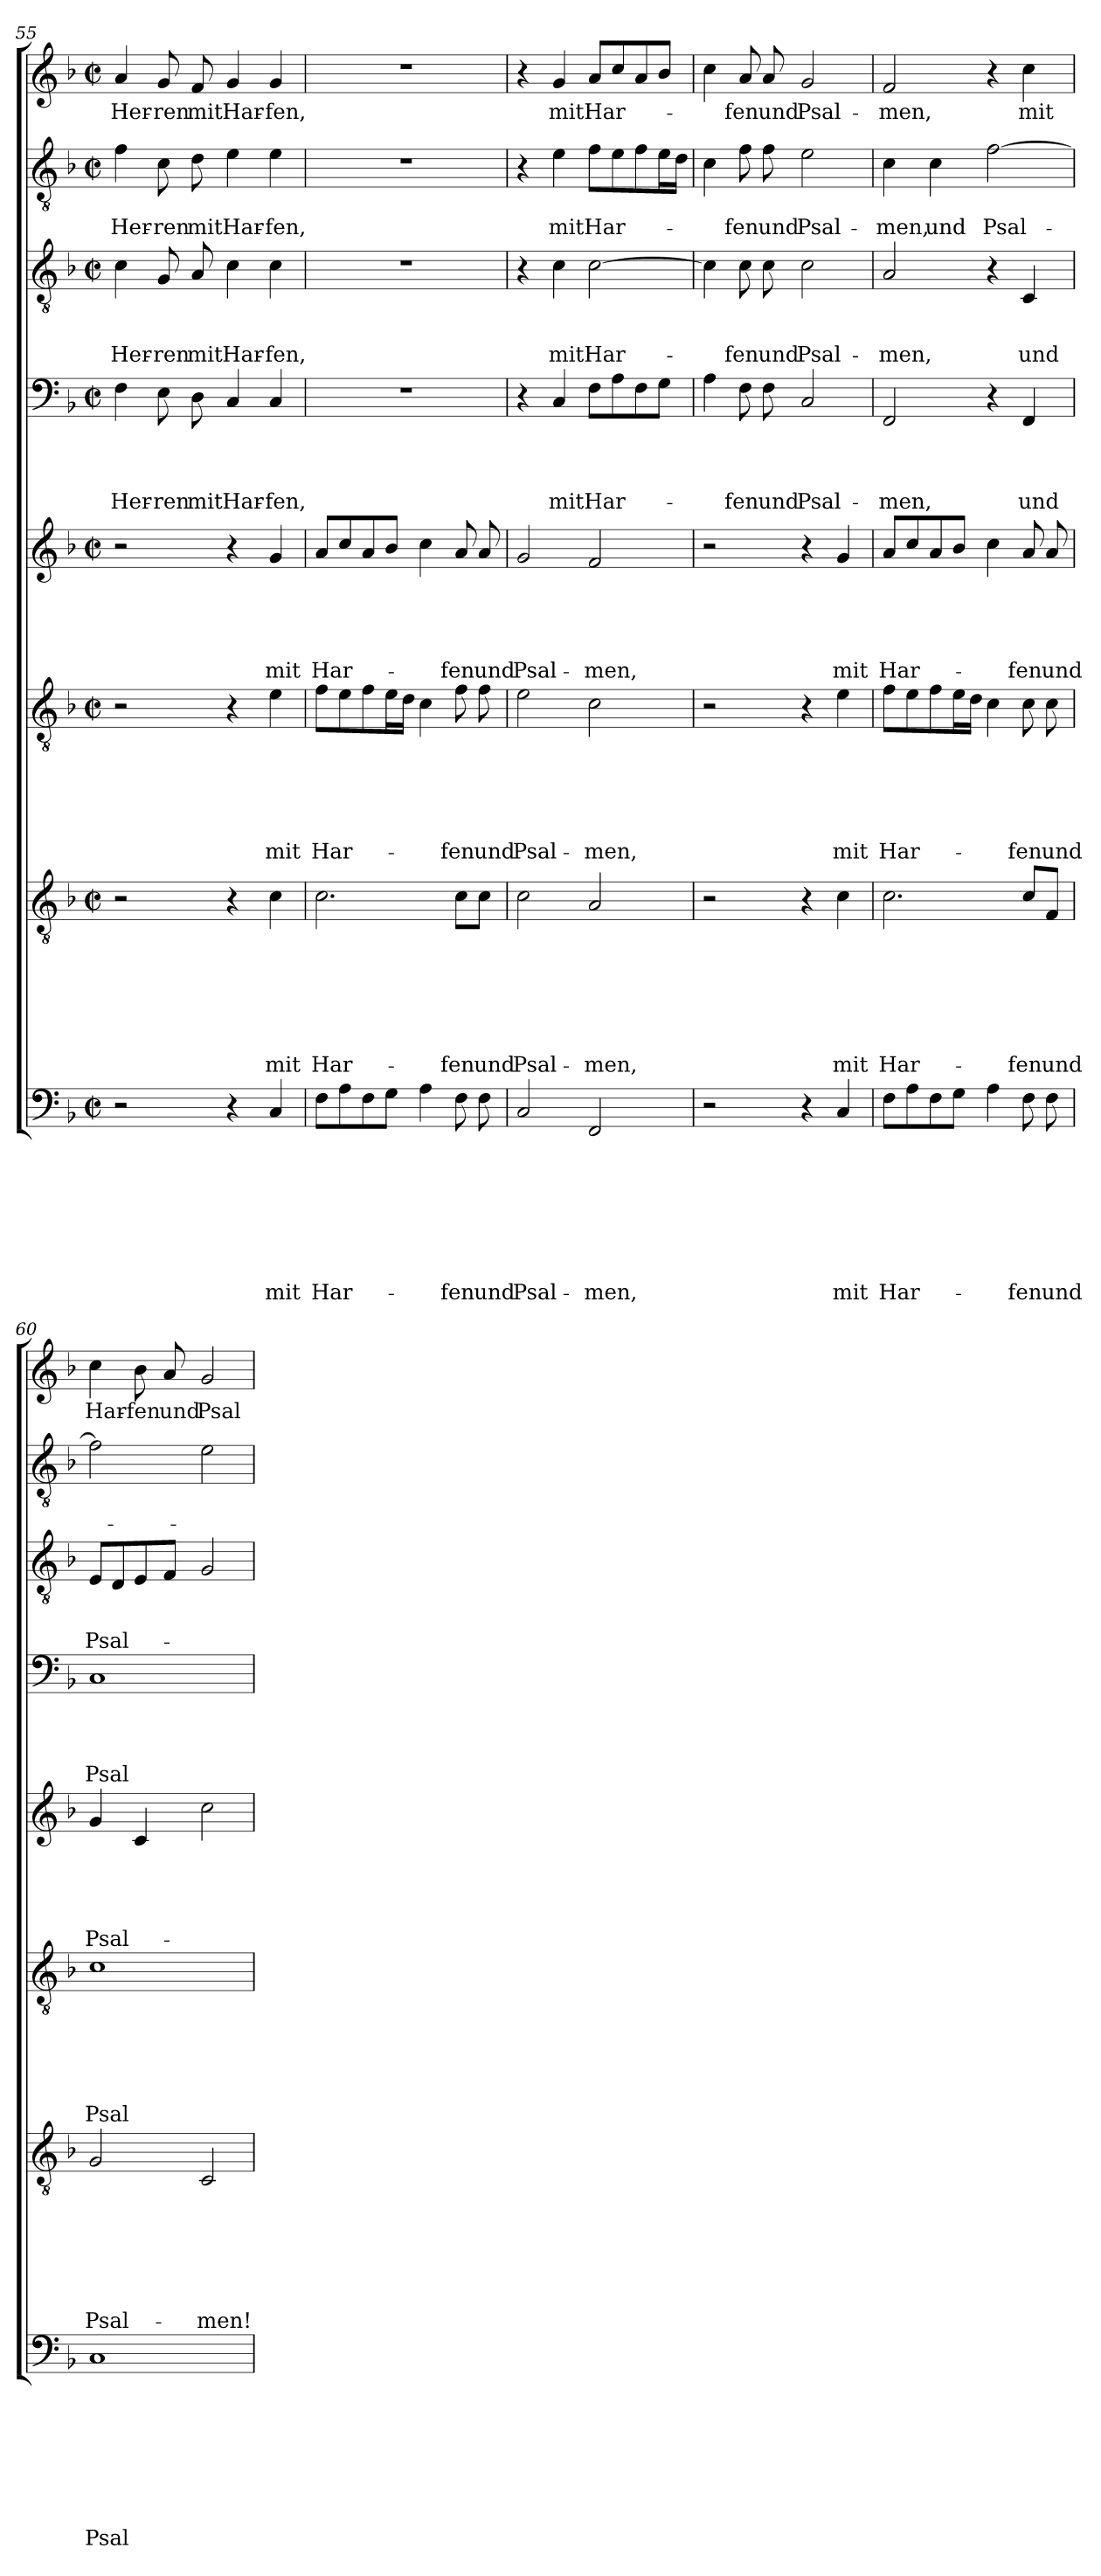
**kern	**text	**text	**text	**text	**text	**text	**text	**text	**kern	**text	**text	**text	**text	**text	**text	**text	**kern	**text	**text	**text	**text	**text	**text	**kern	**text	**text	**text	**text	**text	**kern	**text	**text	**text	**text	**kern	**text	**text	**text	**kern	**text	**text	**kern	**text
*part8	*part8	*part8	*part8	*part8	*part8	*part8	*part8	*part8	*part7	*part7	*part7	*part7	*part7	*part7	*part7	*part7	*part6	*part6	*part6	*part6	*part6	*part6	*part6	*part5	*part5	*part5	*part5	*part5	*part5	*part4	*part4	*part4	*part4	*part4	*part3	*part3	*part3	*part3	*part2	*part2	*part2	*part1	*part1
*staff8	*staff8	*staff8	*staff8	*staff8	*staff8	*staff8	*staff8	*staff8	*staff7	*staff7	*staff7	*staff7	*staff7	*staff7	*staff7	*staff7	*staff6	*staff6	*staff6	*staff6	*staff6	*staff6	*staff6	*staff5	*staff5	*staff5	*staff5	*staff5	*staff5	*staff4	*staff4	*staff4	*staff4	*staff4	*staff3	*staff3	*staff3	*staff3	*staff2	*staff2	*staff2	*staff1	*staff1
!!LO:PB:g=z
*clefF4	*	*	*	*	*	*	*	*	*clefGv2	*	*	*	*	*	*	*	*clefGv2	*	*	*	*	*	*	*clefG2	*	*	*	*	*	*clefF4	*	*	*	*	*clefGv2	*	*	*	*clefGv2	*	*	*clefG2	*
*k[b-]	*	*	*	*	*	*	*	*	*k[b-]	*	*	*	*	*	*	*	*k[b-]	*	*	*	*	*	*	*k[b-]	*	*	*	*	*	*k[b-]	*	*	*	*	*k[b-]	*	*	*	*k[b-]	*	*	*k[b-]	*
*F:	*	*	*	*	*	*	*	*	*F:	*	*	*	*	*	*	*	*F:	*	*	*	*	*	*	*F:	*	*	*	*	*	*F:	*	*	*	*	*F:	*	*	*	*F:	*	*	*F:	*
*M2/2	*	*	*	*	*	*	*	*	*M2/2	*	*	*	*	*	*	*	*M2/2	*	*	*	*	*	*	*M2/2	*	*	*	*	*	*M2/2	*	*	*	*	*M2/2	*	*	*	*M2/2	*	*	*M2/2	*
*met(c|)	*	*	*	*	*	*	*	*	*met(c|)	*	*	*	*	*	*	*	*met(c|)	*	*	*	*	*	*	*met(c|)	*	*	*	*	*	*met(c|)	*	*	*	*	*met(c|)	*	*	*	*met(c|)	*	*	*met(c|)	*
=55	=55	=55	=55	=55	=55	=55	=55	=55	=55	=55	=55	=55	=55	=55	=55	=55	=55	=55	=55	=55	=55	=55	=55	=55	=55	=55	=55	=55	=55	=55	=55	=55	=55	=55	=55	=55	=55	=55	=55	=55	=55	=55	=55
!	!	!	!	!	!	!	!	!	!	!	!	!	!	!	!	!	!	!	!	!	!	!	!	!	!	!	!	!	!	!	!	!	!	!LO:LY:b	!	!	!	!LO:LY:b	!	!	!LO:LY:b	!	!LO:LY:b
2r	.	.	.	.	.	.	.	.	2r	.	.	.	.	.	.	.	2r	.	.	.	.	.	.	2r	.	.	.	.	.	4F\	.	.	.	Her-	4c\	.	.	Her-	4f\	.	Her-	4a/	Her-
!	!	!	!	!	!	!	!	!	!	!	!	!	!	!	!	!	!	!	!	!	!	!	!	!	!	!	!	!	!	!	!	!	!	!LO:LY:b	!	!	!	!LO:LY:b	!	!	!LO:LY:b	!	!LO:LY:b
.	.	.	.	.	.	.	.	.	.	.	.	.	.	.	.	.	.	.	.	.	.	.	.	.	.	.	.	.	.	8E\	.	.	.	-ren	8G/	.	.	-ren	8c\	.	-ren	8g/	-ren
!	!	!	!	!	!	!	!	!	!	!	!	!	!	!	!	!	!	!	!	!	!	!	!	!	!	!	!	!	!	!	!	!	!	!LO:LY:b	!	!	!	!LO:LY:b	!	!	!LO:LY:b	!	!LO:LY:b
.	.	.	.	.	.	.	.	.	.	.	.	.	.	.	.	.	.	.	.	.	.	.	.	.	.	.	.	.	.	8D\	.	.	.	mit	8A/	.	.	mit	8d\	.	mit	8f/	mit
!	!	!	!	!	!	!	!	!	!	!	!	!	!	!	!	!	!	!	!	!	!	!	!	!	!	!	!	!	!	!	!	!	!	!LO:LY:b	!	!	!	!LO:LY:b	!	!	!LO:LY:b	!	!LO:LY:b
4r	.	.	.	.	.	.	.	.	4r	.	.	.	.	.	.	.	4r	.	.	.	.	.	.	4r	.	.	.	.	.	4C/	.	.	.	Har-	4c\	.	.	Har-	4e\	.	Har-	4g/	Har-
!	!	!	!	!	!	!	!	!LO:LY:b	!	!	!	!	!	!	!	!LO:LY:b	!	!	!	!	!	!	!LO:LY:b	!	!	!	!	!	!LO:LY:b	!	!	!	!	!LO:LY:b	!	!	!	!LO:LY:b	!	!	!LO:LY:b	!	!LO:LY:b
4C/	.	.	.	.	.	.	.	mit	4c\	.	.	.	.	.	.	mit	4e\	.	.	.	.	.	mit	4g/	.	.	.	.	mit	4C/	.	.	.	-fen,	4c\	.	.	-fen,	4e\	.	-fen,	4g/	-fen,
=56	=56	=56	=56	=56	=56	=56	=56	=56	=56	=56	=56	=56	=56	=56	=56	=56	=56	=56	=56	=56	=56	=56	=56	=56	=56	=56	=56	=56	=56	=56	=56	=56	=56	=56	=56	=56	=56	=56	=56	=56	=56	=56	=56
!	!	!	!	!	!	!	!	!LO:LY:b	!	!	!	!	!	!	!	!LO:LY:b	!	!	!	!	!	!	!LO:LY:b	!	!	!	!	!	!LO:LY:b	!	!	!	!	!	!	!	!	!	!	!	!	!	!
8F\L	.	.	.	.	.	.	.	Har-	2.c\	.	.	.	.	.	.	Har-	8f\L	.	.	.	.	.	Har-	8a/L	.	.	.	.	Har-	1r	.	.	.	.	1r	.	.	.	1r	.	.	1r	.
8A\	.	.	.	.	.	.	.	.	.	.	.	.	.	.	.	.	8e\	.	.	.	.	.	.	8cc/	.	.	.	.	.	.	.	.	.	.	.	.	.	.	.	.	.	.	.
8F\	.	.	.	.	.	.	.	.	.	.	.	.	.	.	.	.	8f\	.	.	.	.	.	.	8a/	.	.	.	.	.	.	.	.	.	.	.	.	.	.	.	.	.	.	.
8G\J	.	.	.	.	.	.	.	.	.	.	.	.	.	.	.	.	16e\L	.	.	.	.	.	.	8b-/J	.	.	.	.	.	.	.	.	.	.	.	.	.	.	.	.	.	.	.
.	.	.	.	.	.	.	.	.	.	.	.	.	.	.	.	.	16d\JJ	.	.	.	.	.	.	.	.	.	.	.	.	.	.	.	.	.	.	.	.	.	.	.	.	.	.
4A\	.	.	.	.	.	.	.	.	.	.	.	.	.	.	.	.	4c\	.	.	.	.	.	.	4cc\	.	.	.	.	.	.	.	.	.	.	.	.	.	.	.	.	.	.	.
!	!	!	!	!	!	!	!	!LO:LY:b	!	!	!	!	!	!	!	!LO:LY:b	!	!	!	!	!	!	!LO:LY:b	!	!	!	!	!	!LO:LY:b	!	!	!	!	!	!	!	!	!	!	!	!	!	!
8F\	.	.	.	.	.	.	.	-fen	8c\L	.	.	.	.	.	.	-fen	8f\	.	.	.	.	.	-fen	8a/	.	.	.	.	-fen	.	.	.	.	.	.	.	.	.	.	.	.	.	.
!	!	!	!	!	!	!	!	!LO:LY:b	!	!	!	!	!	!	!	!LO:LY:b	!	!	!	!	!	!	!LO:LY:b	!	!	!	!	!	!LO:LY:b	!	!	!	!	!	!	!	!	!	!	!	!	!	!
8F\	.	.	.	.	.	.	.	und	8c\J	.	.	.	.	.	.	und	8f\	.	.	.	.	.	und	8a/	.	.	.	.	und	.	.	.	.	.	.	.	.	.	.	.	.	.	.
=57	=57	=57	=57	=57	=57	=57	=57	=57	=57	=57	=57	=57	=57	=57	=57	=57	=57	=57	=57	=57	=57	=57	=57	=57	=57	=57	=57	=57	=57	=57	=57	=57	=57	=57	=57	=57	=57	=57	=57	=57	=57	=57	=57
!	!	!	!	!	!	!	!	!LO:LY:b	!	!	!	!	!	!	!	!LO:LY:b	!	!	!	!	!	!	!LO:LY:b	!	!	!	!	!	!LO:LY:b	!	!	!	!	!	!	!	!	!	!	!	!	!	!
2C/	.	.	.	.	.	.	.	Psal-	2c\	.	.	.	.	.	.	Psal-	2e\	.	.	.	.	.	Psal-	2g/	.	.	.	.	Psal-	4r	.	.	.	.	4r	.	.	.	4r	.	.	4r	.
!	!	!	!	!	!	!	!	!	!	!	!	!	!	!	!	!	!	!	!	!	!	!	!	!	!	!	!	!	!	!	!	!	!	!LO:LY:b	!	!	!	!LO:LY:b	!	!	!LO:LY:b	!	!LO:LY:b
.	.	.	.	.	.	.	.	.	.	.	.	.	.	.	.	.	.	.	.	.	.	.	.	.	.	.	.	.	.	4C/	.	.	.	mit	4c\	.	.	mit	4e\	.	mit	4g/	mit
!	!	!	!	!	!	!	!	!LO:LY:b	!	!	!	!	!	!	!	!LO:LY:b	!	!	!	!	!	!	!LO:LY:b	!	!	!	!	!	!LO:LY:b	!	!	!	!	!LO:LY:b	!	!	!	!LO:LY:b	!	!	!LO:LY:b	!	!LO:LY:b
2FF/	.	.	.	.	.	.	.	-men,	2A/	.	.	.	.	.	.	-men,	2c\	.	.	.	.	.	-men,	2f/	.	.	.	.	-men,	8F\L	.	.	.	Har-	[2c\	.	.	Har-	8f\L	.	Har-	8a/L	Har-
.	.	.	.	.	.	.	.	.	.	.	.	.	.	.	.	.	.	.	.	.	.	.	.	.	.	.	.	.	.	8A\	.	.	.	.	.	.	.	.	8e\	.	.	8cc/	.
.	.	.	.	.	.	.	.	.	.	.	.	.	.	.	.	.	.	.	.	.	.	.	.	.	.	.	.	.	.	8F\	.	.	.	.	.	.	.	.	8f\	.	.	8a/	.
.	.	.	.	.	.	.	.	.	.	.	.	.	.	.	.	.	.	.	.	.	.	.	.	.	.	.	.	.	.	8G\J	.	.	.	.	.	.	.	.	16e\L	.	.	8b-/J	.
.	.	.	.	.	.	.	.	.	.	.	.	.	.	.	.	.	.	.	.	.	.	.	.	.	.	.	.	.	.	.	.	.	.	.	.	.	.	.	16d\JJ	.	.	.	.
=58	=58	=58	=58	=58	=58	=58	=58	=58	=58	=58	=58	=58	=58	=58	=58	=58	=58	=58	=58	=58	=58	=58	=58	=58	=58	=58	=58	=58	=58	=58	=58	=58	=58	=58	=58	=58	=58	=58	=58	=58	=58	=58	=58
2r	.	.	.	.	.	.	.	.	2r	.	.	.	.	.	.	.	2r	.	.	.	.	.	.	2r	.	.	.	.	.	4A\	.	.	.	.	4c\]	.	.	.	4c\	.	.	4cc\	.
!	!	!	!	!	!	!	!	!	!	!	!	!	!	!	!	!	!	!	!	!	!	!	!	!	!	!	!	!	!	!	!	!	!	!LO:LY:b	!	!	!	!LO:LY:b	!	!	!LO:LY:b	!	!LO:LY:b
.	.	.	.	.	.	.	.	.	.	.	.	.	.	.	.	.	.	.	.	.	.	.	.	.	.	.	.	.	.	8F\	.	.	.	-fen	8c\	.	.	-fen	8f\	.	-fen	8a/	-fen
!	!	!	!	!	!	!	!	!	!	!	!	!	!	!	!	!	!	!	!	!	!	!	!	!	!	!	!	!	!	!	!	!	!	!LO:LY:b	!	!	!	!LO:LY:b	!	!	!LO:LY:b	!	!LO:LY:b
.	.	.	.	.	.	.	.	.	.	.	.	.	.	.	.	.	.	.	.	.	.	.	.	.	.	.	.	.	.	8F\	.	.	.	und	8c\	.	.	und	8f\	.	und	8a/	und
!	!	!	!	!	!	!	!	!	!	!	!	!	!	!	!	!	!	!	!	!	!	!	!	!	!	!	!	!	!	!	!	!	!	!LO:LY:b	!	!	!	!LO:LY:b	!	!	!LO:LY:b	!	!LO:LY:b
4r	.	.	.	.	.	.	.	.	4r	.	.	.	.	.	.	.	4r	.	.	.	.	.	.	4r	.	.	.	.	.	2C/	.	.	.	Psal-	2c\	.	.	Psal-	2e\	.	Psal-	2g/	Psal-
!	!	!	!	!	!	!	!	!LO:LY:b	!	!	!	!	!	!	!	!LO:LY:b	!	!	!	!	!	!	!LO:LY:b	!	!	!	!	!	!LO:LY:b	!	!	!	!	!	!	!	!	!	!	!	!	!	!
4C/	.	.	.	.	.	.	.	mit	4c\	.	.	.	.	.	.	mit	4e\	.	.	.	.	.	mit	4g/	.	.	.	.	mit	.	.	.	.	.	.	.	.	.	.	.	.	.	.
=59	=59	=59	=59	=59	=59	=59	=59	=59	=59	=59	=59	=59	=59	=59	=59	=59	=59	=59	=59	=59	=59	=59	=59	=59	=59	=59	=59	=59	=59	=59	=59	=59	=59	=59	=59	=59	=59	=59	=59	=59	=59	=59	=59
!	!	!	!	!	!	!	!	!LO:LY:b	!	!	!	!	!	!	!	!LO:LY:b	!	!	!	!	!	!	!LO:LY:b	!	!	!	!	!	!LO:LY:b	!	!	!	!	!LO:LY:b	!	!	!	!LO:LY:b	!	!	!LO:LY:b	!	!LO:LY:b
8F\L	.	.	.	.	.	.	.	Har-	2.c\	.	.	.	.	.	.	Har-	8f\L	.	.	.	.	.	Har-	8a/L	.	.	.	.	Har-	2FF/	.	.	.	-men,	2A/	.	.	-men,	4c\	.	-men,	2f/	-men,
8A\	.	.	.	.	.	.	.	.	.	.	.	.	.	.	.	.	8e\	.	.	.	.	.	.	8cc/	.	.	.	.	.	.	.	.	.	.	.	.	.	.	.	.	.	.	.
!	!	!	!	!	!	!	!	!	!	!	!	!	!	!	!	!	!	!	!	!	!	!	!	!	!	!	!	!	!	!	!	!	!	!	!	!	!	!	!	!	!LO:LY:b	!	!
8F\	.	.	.	.	.	.	.	.	.	.	.	.	.	.	.	.	8f\	.	.	.	.	.	.	8a/	.	.	.	.	.	.	.	.	.	.	.	.	.	.	4c\	.	und	.	.
8G\J	.	.	.	.	.	.	.	.	.	.	.	.	.	.	.	.	16e\L	.	.	.	.	.	.	8b-/J	.	.	.	.	.	.	.	.	.	.	.	.	.	.	.	.	.	.	.
.	.	.	.	.	.	.	.	.	.	.	.	.	.	.	.	.	16d\JJ	.	.	.	.	.	.	.	.	.	.	.	.	.	.	.	.	.	.	.	.	.	.	.	.	.	.
!	!	!	!	!	!	!	!	!	!	!	!	!	!	!	!	!	!	!	!	!	!	!	!	!	!	!	!	!	!	!	!	!	!	!	!	!	!	!	!	!	!LO:LY:b	!	!
4A\	.	.	.	.	.	.	.	.	.	.	.	.	.	.	.	.	4c\	.	.	.	.	.	.	4cc\	.	.	.	.	.	4r	.	.	.	.	4r	.	.	.	[2f\	.	Psal-	4r	.
!	!	!	!	!	!	!	!	!LO:LY:b	!	!	!	!	!	!	!	!LO:LY:b	!	!	!	!	!	!	!LO:LY:b	!	!	!	!	!	!LO:LY:b	!	!	!	!	!LO:LY:b	!	!	!	!LO:LY:b	!	!	!	!	!LO:LY:b
8F\	.	.	.	.	.	.	.	-fen	8c/L	.	.	.	.	.	.	-fen	8c\	.	.	.	.	.	-fen	8a/	.	.	.	.	-fen	4FF/	.	.	.	und	4C/	.	.	und	.	.	.	4cc\	mit
!	!	!	!	!	!	!	!	!LO:LY:b	!	!	!	!	!	!	!	!LO:LY:b	!	!	!	!	!	!	!LO:LY:b	!	!	!	!	!	!LO:LY:b	!	!	!	!	!	!	!	!	!	!	!	!	!	!
8F\	.	.	.	.	.	.	.	und	8F/J	.	.	.	.	.	.	und	8c\	.	.	.	.	.	und	8a/	.	.	.	.	und	.	.	.	.	.	.	.	.	.	.	.	.	.	.
!!LO:LB:g=z
=60	=60	=60	=60	=60	=60	=60	=60	=60	=60	=60	=60	=60	=60	=60	=60	=60	=60	=60	=60	=60	=60	=60	=60	=60	=60	=60	=60	=60	=60	=60	=60	=60	=60	=60	=60	=60	=60	=60	=60	=60	=60	=60	=60
!	!	!	!	!	!	!	!	!LO:LY:b	!	!	!	!	!	!	!	!LO:LY:b	!	!	!	!	!	!	!LO:LY:b	!	!	!	!	!	!LO:LY:b	!	!	!	!	!LO:LY:b	!	!	!	!LO:LY:b	!	!	!	!	!LO:LY:b
1C	.	.	.	.	.	.	.	Psal-	2G/	.	.	.	.	.	.	Psal-	1c	.	.	.	.	.	Psal-	4g/	.	.	.	.	Psal-	1C	.	.	.	Psal-	8E/L	.	.	Psal-	2f\]	.	.	4cc\	Har-
.	.	.	.	.	.	.	.	.	.	.	.	.	.	.	.	.	.	.	.	.	.	.	.	.	.	.	.	.	.	.	.	.	.	.	8D/	.	.	.	.	.	.	.	.
!	!	!	!	!	!	!	!	!	!	!	!	!	!	!	!	!	!	!	!	!	!	!	!	!	!	!	!	!	!	!	!	!	!	!	!	!	!	!	!	!	!	!	!LO:LY:b
.	.	.	.	.	.	.	.	.	.	.	.	.	.	.	.	.	.	.	.	.	.	.	.	4c/	.	.	.	.	.	.	.	.	.	.	8E/	.	.	.	.	.	.	8b-\	-fen
!	!	!	!	!	!	!	!	!	!	!	!	!	!	!	!	!	!	!	!	!	!	!	!	!	!	!	!	!	!	!	!	!	!	!	!	!	!	!	!	!	!	!	!LO:LY:b
.	.	.	.	.	.	.	.	.	.	.	.	.	.	.	.	.	.	.	.	.	.	.	.	.	.	.	.	.	.	.	.	.	.	.	8F/J	.	.	.	.	.	.	8a/	und
!	!	!	!	!	!	!	!	!	!	!	!	!	!	!	!	!LO:LY:b	!	!	!	!	!	!	!	!	!	!	!	!	!	!	!	!	!	!	!	!	!	!	!	!	!	!	!LO:LY:b
.	.	.	.	.	.	.	.	.	2C/	.	.	.	.	.	.	-men!	.	.	.	.	.	.	.	2cc\	.	.	.	.	.	.	.	.	.	.	2G/	.	.	.	2e\	.	.	2g/	Psal-
=	=	=	=	=	=	=	=	=	=	=	=	=	=	=	=	=	=	=	=	=	=	=	=	=	=	=	=	=	=	=	=	=	=	=	=	=	=	=	=	=	=	=	=
*-	*-	*-	*-	*-	*-	*-	*-	*-	*-	*-	*-	*-	*-	*-	*-	*-	*-	*-	*-	*-	*-	*-	*-	*-	*-	*-	*-	*-	*-	*-	*-	*-	*-	*-	*-	*-	*-	*-	*-	*-	*-	*-	*-
